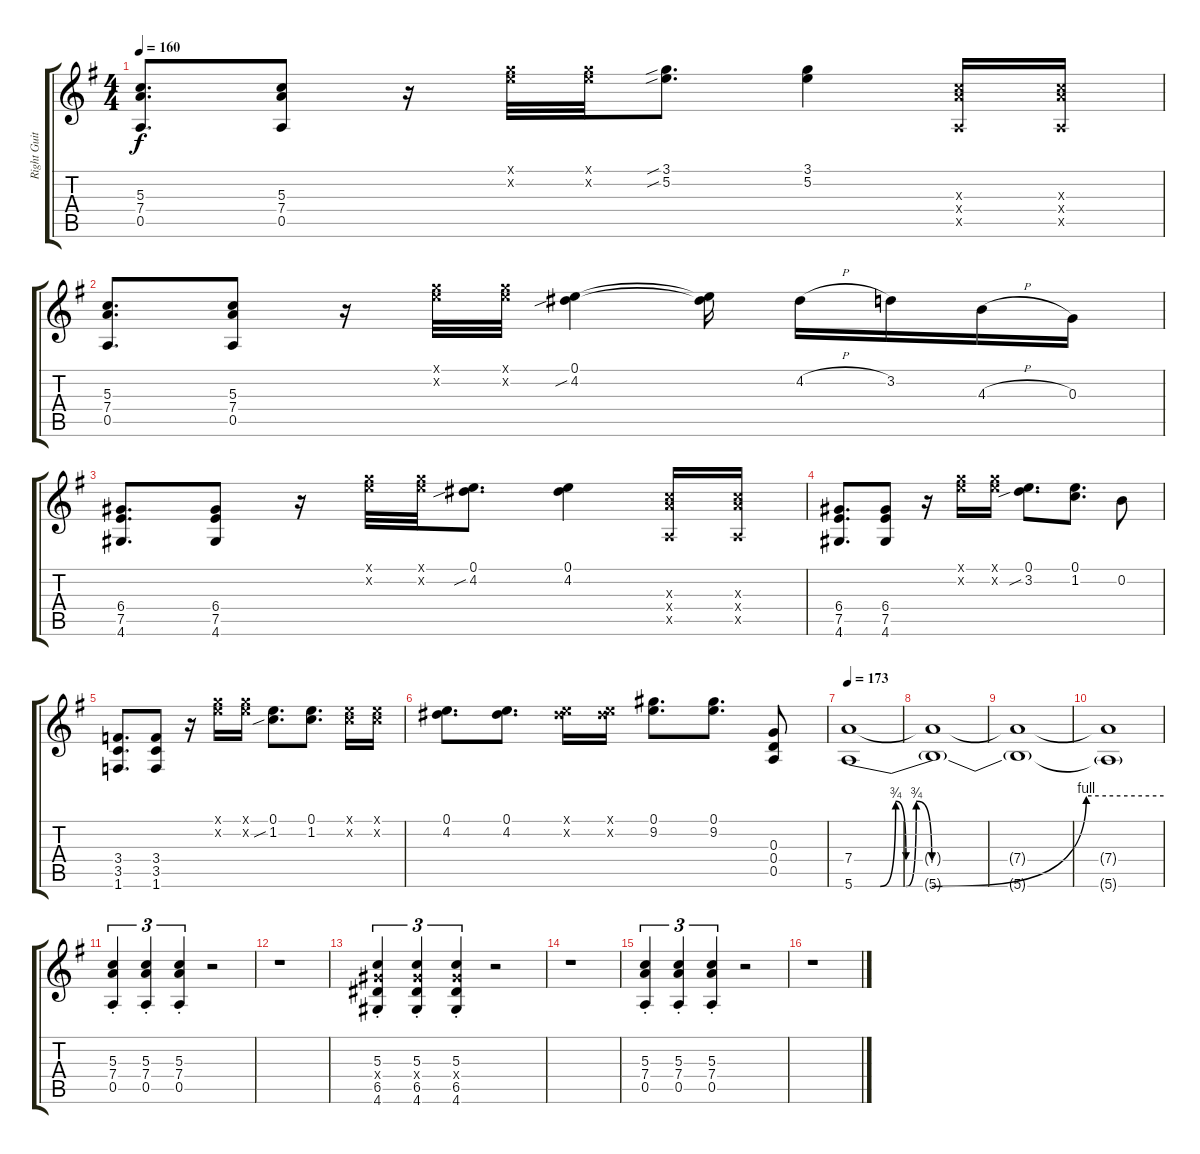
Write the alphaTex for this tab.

\track ("Right Guitar" "Right Guit") {instrument distortionguitar}
\staff {score tabs}
\tuning (E4 B3 G3 D3 A2 E2) {hide}
\ts (4 4)
\tempo 160
\clef g2
\ks g
(5.3 7.4 0.5).8{d dy f} (5.3 7.4 0.5).8 r.16 (3.1{x} 5.2{x}).32 (3.1{x} 5.2{x}).32 (3.1{sib} 5.2{sib}).8{d} (3.1 5.2).4 (5.3{x} 7.4{x} 0.5{x}).16 (5.3{x} 7.4{x} 0.5{x}).16 |
(5.3 7.4 0.5).8{d} (5.3 7.4 0.5).8 r.16 (3.1{x} 5.2{x}).32 (3.1{x} 5.2{x}).32 (0.1 4.2{sib}).4 (0.1{t} 4.2{t}).16 4.2{h}.16 3.2.16 4.3{h}.16 0.3.16 |
(6.4 7.5 4.6).8{d} (6.4 7.5 4.6).8 r.16 (3.1{x} 5.2{x}).32 (3.1{x} 5.2{x}).32 (0.1 4.2{sib}).8{d} (0.1 4.2).4 (5.3{x} 7.4{x} 0.5{x}).16 (5.3{x} 7.4{x} 0.5{x}).16 |
(6.4 7.5 4.6).8{d} (6.4 7.5 4.6).8 r.16 (3.1{x} 5.2{x}).16 (3.1{x} 5.2{x}).16 (0.1 3.2{sib}).8{d} (0.1 1.2).8{d} 0.2.8 |
(3.4 3.5 1.6).8{d} (3.4 3.5 1.6).8 r.16 (3.1{x} 5.2{x}).16 (3.1{x} 5.2{x}).16 (0.1 1.2{sib}).8{d} (0.1 1.2).8{d} (0.1{x} 1.2{x}).16 (0.1{x} 1.2{x}).16 |
(0.1 4.2).8{d} (0.1 4.2).8{d} (0.1{x} 4.2{x}).16 (0.1{x} 4.2{x}).16 (0.1 9.2).8{d} (0.1 9.2).8{d} (0.3 0.4 0.5).8 |
\tempo 173
(7.4 5.6{be (custom 0 0 5 0 8 3 10 0 12 3 15 0 45 4 60 4)}).1 |
(7.4{t} 5.6{t}).1 |
(7.4{t} 5.6{t}).1 |
(7.4{t} 5.6{t}).1 |
(5.3{st} 7.4{st} 0.5{st}).4{tu (3 2)} (5.3{st} 7.4{st} 0.5{st}).4{tu (3 2)} (5.3{st} 7.4{st} 0.5{st}).4{tu (3 2)} r.2 |
r.1 |
(5.3{st} 6.4{x} 6.5{st} 4.6{st}).4{tu (3 2)} (5.3{st} 6.4{x} 6.5{st} 4.6{st}).4{tu (3 2)} (5.3{st} 6.4{x} 6.5{st} 4.6{st}).4{tu (3 2)} r.2 |
r.1 |
(5.3{st} 7.4{st} 0.5{st}).4{tu (3 2)} (5.3{st} 7.4{st} 0.5{st}).4{tu (3 2)} (5.3{st} 7.4{st} 0.5{st}).4{tu (3 2)} r.2 |
r.1
